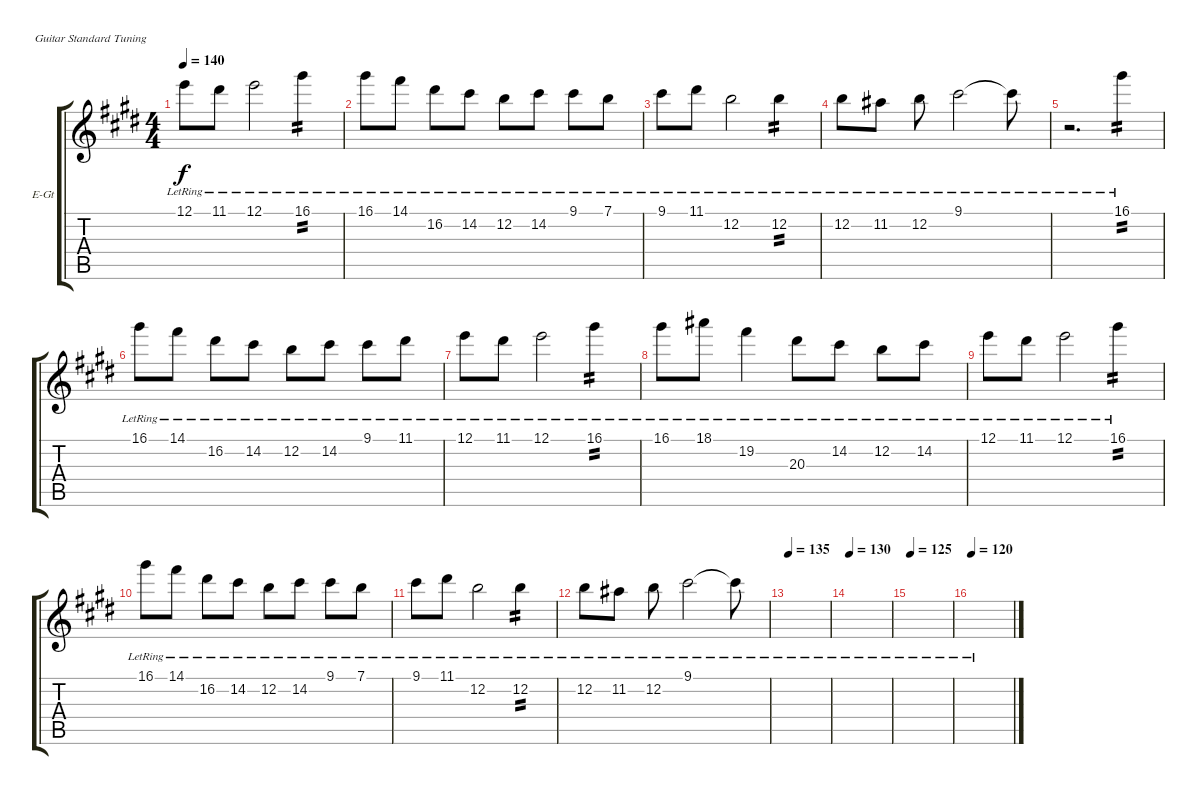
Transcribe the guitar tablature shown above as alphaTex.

\defaultSystemsLayout 4
\bracketExtendMode groupsimilarinstruments
\firstSystemTrackNameOrientation horizontal
\otherSystemsTrackNameOrientation horizontal
\track ("Electric Guitar" "E-Gt") {instrument electricguitarclean}
\staff {score tabs}
\tuning (E4 B3 G3 D3 A2 E2)
\ts (4 4)
\tempo 140
\clef g2
\scale
0.333333
\ks e
12.1{lr}.8{dy f} 11.1{lr}.8 12.1{lr}.2 16.1{lr}.4{tp 2} |
\scale
0.333333 16.1{lr}.8 14.1{lr}.8 16.2{lr}.8 14.2{lr}.8 12.2{lr}.8 14.2{lr}.8 9.1{lr}.8 7.1{lr}.8 |
\scale
0.333333 9.1{lr}.8 11.1{lr}.8 12.2{lr}.2 12.2{lr}.4{tp 2} |
\scale
0.333333 12.2{lr}.8 11.2{lr}.8 12.2{lr}.8 9.1{lr}.2 9.1{lr t}.8 |
r.2{d} 16.1{lr}.4{tp 2} |
16.1{lr}.8 14.1{lr}.8 16.2{lr}.8 14.2{lr}.8 12.2{lr}.8 14.2{lr}.8 9.1{lr}.8 11.1{lr}.8 |
12.1{lr}.8 11.1{lr}.8 12.1{lr}.2 16.1{lr}.4{tp 2} |
16.1{lr}.8 18.1{lr}.8 19.2{lr}.4 20.3{lr}.8 14.2{lr}.8 12.2{lr}.8 14.2{lr}.8 |
12.1{lr}.8 11.1{lr}.8 12.1{lr}.2 16.1{lr}.4{tp 2} |
16.1{lr}.8 14.1{lr}.8 16.2{lr}.8 14.2{lr}.8 12.2{lr}.8 14.2{lr}.8 9.1{lr}.8 7.1{lr}.8 |
9.1{lr}.8 11.1{lr}.8 12.2{lr}.2 12.2{lr}.4{tp 2} |
12.2{lr}.8 11.2{lr}.8 12.2{lr}.8 9.1{lr}.2 9.1{lr t}.8 |
\tempo 135
|
\tempo 130
|
\tempo 125
|
\tempo 120
